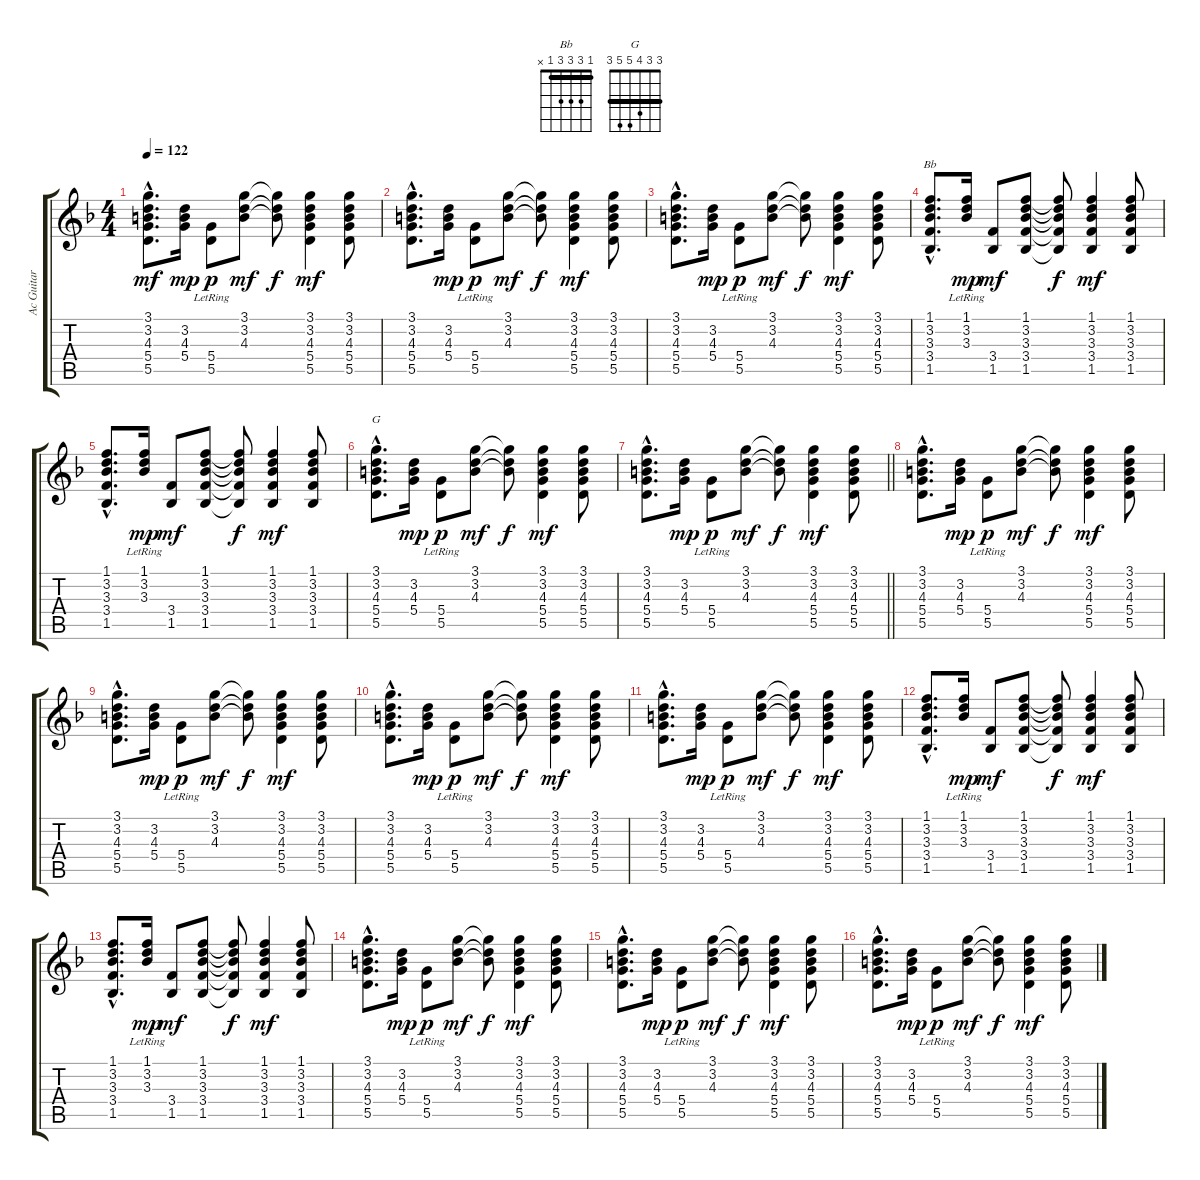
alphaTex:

\track ("Ac Guitar" "Ac Guitar") {instrument acousticguitarnylon}
\staff {score tabs}
\tuning (E4 B3 G3 D3 A2 E2) {hide}
\chord ("Bb" 1 3 3 3 1 x) {barre 1}
\chord ("G" 3 3 4 5 5 3) {barre 3}
\ts (4 4)
\tempo 122
\clef g2
\ks f
(3.1{hac} 3.2{hac} 4.3{hac} 5.4{hac} 5.5{hac}).8{d dy mf} (3.2 4.3 5.4).16{dy mp} (5.4{lr} 5.5{lr}).8{dy p} (3.1 3.2 4.3).8{dy mf} (3.1{t} 3.2{t} 4.3{t}).8{dy f} (3.1 3.2 4.3 5.4 5.5).4{dy mf} (3.1 3.2 4.3 5.4 5.5).8 |
(3.1{hac} 3.2{hac} 4.3{hac} 5.4{hac} 5.5{hac}).8{d} (3.2 4.3 5.4).16{dy mp} (5.4{lr} 5.5{lr}).8{dy p} (3.1 3.2 4.3).8{dy mf} (3.1{t} 3.2{t} 4.3{t}).8{dy f} (3.1 3.2 4.3 5.4 5.5).4{dy mf} (3.1 3.2 4.3 5.4 5.5).8 |
(3.1{hac} 3.2{hac} 4.3{hac} 5.4{hac} 5.5{hac}).8{d} (3.2 4.3 5.4).16{dy mp} (5.4{lr} 5.5{lr}).8{dy p} (3.1 3.2 4.3).8{dy mf} (3.1{t} 3.2{t} 4.3{t}).8{dy f} (3.1 3.2 4.3 5.4 5.5).4{dy mf} (3.1 3.2 4.3 5.4 5.5).8 |
(1.1{hac} 3.2{hac} 3.3{hac} 3.4{hac} 1.5{hac}).8{d ch "Bb"} (1.1{lr} 3.2{lr} 3.3{lr}).16{dy mp} (3.4 1.5).8{dy mf} (1.1 3.2 3.3 3.4 1.5).8 (1.1{t} 3.2{t} 3.3{t} 3.4{t} 1.5{t}).8{dy f} (1.1 3.2 3.3 3.4 1.5).4{dy mf} (1.1 3.2 3.3 3.4 1.5).8 |
(1.1{hac} 3.2{hac} 3.3{hac} 3.4{hac} 1.5{hac}).8{d} (1.1{lr} 3.2{lr} 3.3{lr}).16{dy mp} (3.4 1.5).8{dy mf} (1.1 3.2 3.3 3.4 1.5).8 (1.1{t} 3.2{t} 3.3{t} 3.4{t} 1.5{t}).8{dy f} (1.1 3.2 3.3 3.4 1.5).4{dy mf} (1.1 3.2 3.3 3.4 1.5).8 |
(3.1{hac} 3.2{hac} 4.3{hac} 5.4{hac} 5.5{hac}).8{d ch "G"} (3.2 4.3 5.4).16{dy mp} (5.4{lr} 5.5{lr}).8{dy p} (3.1 3.2 4.3).8{dy mf} (3.1{t} 3.2{t} 4.3{t}).8{dy f} (3.1 3.2 4.3 5.4 5.5).4{dy mf} (3.1 3.2 4.3 5.4 5.5).8 |
\barLineRight lightlight
(3.1{hac} 3.2{hac} 4.3{hac} 5.4{hac} 5.5{hac}).8{d} (3.2 4.3 5.4).16{dy mp} (5.4{lr} 5.5{lr}).8{dy p} (3.1 3.2 4.3).8{dy mf} (3.1{t} 3.2{t} 4.3{t}).8{dy f} (3.1 3.2 4.3 5.4 5.5).4{dy mf} (3.1 3.2 4.3 5.4 5.5).8 |
(3.1{hac} 3.2{hac} 4.3{hac} 5.4{hac} 5.5{hac}).8{d} (3.2 4.3 5.4).16{dy mp} (5.4{lr} 5.5{lr}).8{dy p} (3.1 3.2 4.3).8{dy mf} (3.1{t} 3.2{t} 4.3{t}).8{dy f} (3.1 3.2 4.3 5.4 5.5).4{dy mf} (3.1 3.2 4.3 5.4 5.5).8 |
(3.1{hac} 3.2{hac} 4.3{hac} 5.4{hac} 5.5{hac}).8{d} (3.2 4.3 5.4).16{dy mp} (5.4{lr} 5.5{lr}).8{dy p} (3.1 3.2 4.3).8{dy mf} (3.1{t} 3.2{t} 4.3{t}).8{dy f} (3.1 3.2 4.3 5.4 5.5).4{dy mf} (3.1 3.2 4.3 5.4 5.5).8 |
(3.1{hac} 3.2{hac} 4.3{hac} 5.4{hac} 5.5{hac}).8{d} (3.2 4.3 5.4).16{dy mp} (5.4{lr} 5.5{lr}).8{dy p} (3.1 3.2 4.3).8{dy mf} (3.1{t} 3.2{t} 4.3{t}).8{dy f} (3.1 3.2 4.3 5.4 5.5).4{dy mf} (3.1 3.2 4.3 5.4 5.5).8 |
(3.1{hac} 3.2{hac} 4.3{hac} 5.4{hac} 5.5{hac}).8{d} (3.2 4.3 5.4).16{dy mp} (5.4{lr} 5.5{lr}).8{dy p} (3.1 3.2 4.3).8{dy mf} (3.1{t} 3.2{t} 4.3{t}).8{dy f} (3.1 3.2 4.3 5.4 5.5).4{dy mf} (3.1 3.2 4.3 5.4 5.5).8 |
(1.1{hac} 3.2{hac} 3.3{hac} 3.4{hac} 1.5{hac}).8{d} (1.1{lr} 3.2{lr} 3.3{lr}).16{dy mp} (3.4 1.5).8{dy mf} (1.1 3.2 3.3 3.4 1.5).8 (1.1{t} 3.2{t} 3.3{t} 3.4{t} 1.5{t}).8{dy f} (1.1 3.2 3.3 3.4 1.5).4{dy mf} (1.1 3.2 3.3 3.4 1.5).8 |
(1.1{hac} 3.2{hac} 3.3{hac} 3.4{hac} 1.5{hac}).8{d} (1.1{lr} 3.2{lr} 3.3{lr}).16{dy mp} (3.4 1.5).8{dy mf} (1.1 3.2 3.3 3.4 1.5).8 (1.1{t} 3.2{t} 3.3{t} 3.4{t} 1.5{t}).8{dy f} (1.1 3.2 3.3 3.4 1.5).4{dy mf} (1.1 3.2 3.3 3.4 1.5).8 |
(3.1{hac} 3.2{hac} 4.3{hac} 5.4{hac} 5.5{hac}).8{d} (3.2 4.3 5.4).16{dy mp} (5.4{lr} 5.5{lr}).8{dy p} (3.1 3.2 4.3).8{dy mf} (3.1{t} 3.2{t} 4.3{t}).8{dy f} (3.1 3.2 4.3 5.4 5.5).4{dy mf} (3.1 3.2 4.3 5.4 5.5).8 |
(3.1{hac} 3.2{hac} 4.3{hac} 5.4{hac} 5.5{hac}).8{d} (3.2 4.3 5.4).16{dy mp} (5.4{lr} 5.5{lr}).8{dy p} (3.1 3.2 4.3).8{dy mf} (3.1{t} 3.2{t} 4.3{t}).8{dy f} (3.1 3.2 4.3 5.4 5.5).4{dy mf} (3.1 3.2 4.3 5.4 5.5).8 |
(3.1{hac} 3.2{hac} 4.3{hac} 5.4{hac} 5.5{hac}).8{d} (3.2 4.3 5.4).16{dy mp} (5.4{lr} 5.5{lr}).8{dy p} (3.1 3.2 4.3).8{dy mf} (3.1{t} 3.2{t} 4.3{t}).8{dy f} (3.1 3.2 4.3 5.4 5.5).4{dy mf} (3.1 3.2 4.3 5.4 5.5).8
